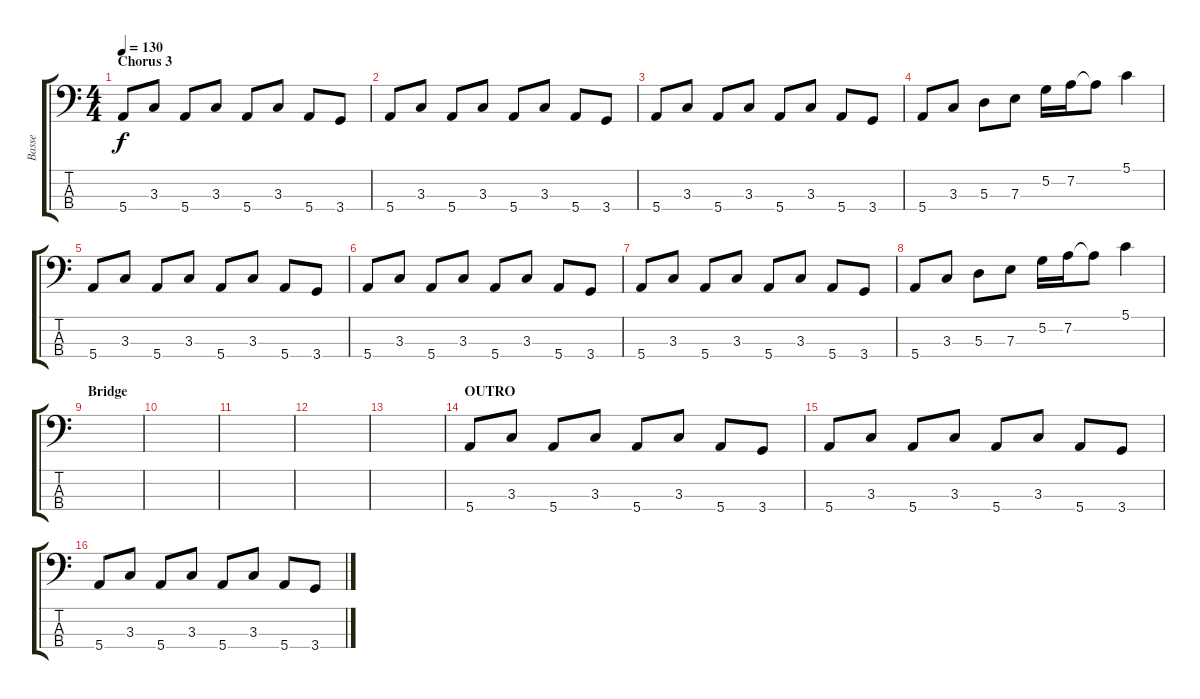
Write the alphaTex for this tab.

\track ("Basse" "Basse") {instrument electricbasspick}
\staff {score tabs}
\tuning (G2 D2 A1 E1) {hide}
\ts (4 4)
\section ("" "Chorus 3")
\tempo 130
\clef f4
\ks c
5.4.8{dy f} 3.3.8 5.4.8 3.3.8 5.4.8 3.3.8 5.4.8 3.4.8 |
5.4.8 3.3.8 5.4.8 3.3.8 5.4.8 3.3.8 5.4.8 3.4.8 |
5.4.8 3.3.8 5.4.8 3.3.8 5.4.8 3.3.8 5.4.8 3.4.8 |
5.4.8 3.3.8 5.3.8 7.3.8 5.2.16 7.2.16 7.2{t}.8 5.1.4 |
5.4.8 3.3.8 5.4.8 3.3.8 5.4.8 3.3.8 5.4.8 3.4.8 |
5.4.8 3.3.8 5.4.8 3.3.8 5.4.8 3.3.8 5.4.8 3.4.8 |
5.4.8 3.3.8 5.4.8 3.3.8 5.4.8 3.3.8 5.4.8 3.4.8 |
5.4.8 3.3.8 5.3.8 7.3.8 5.2.16 7.2.16 7.2{t}.8 5.1.4 |
\section ("" "Bridge")
|
|
|
|
|
\section ("" "OUTRO")
5.4.8 3.3.8 5.4.8 3.3.8 5.4.8 3.3.8 5.4.8 3.4.8 |
5.4.8 3.3.8 5.4.8 3.3.8 5.4.8 3.3.8 5.4.8 3.4.8 |
5.4.8 3.3.8 5.4.8 3.3.8 5.4.8 3.3.8 5.4.8 3.4.8
